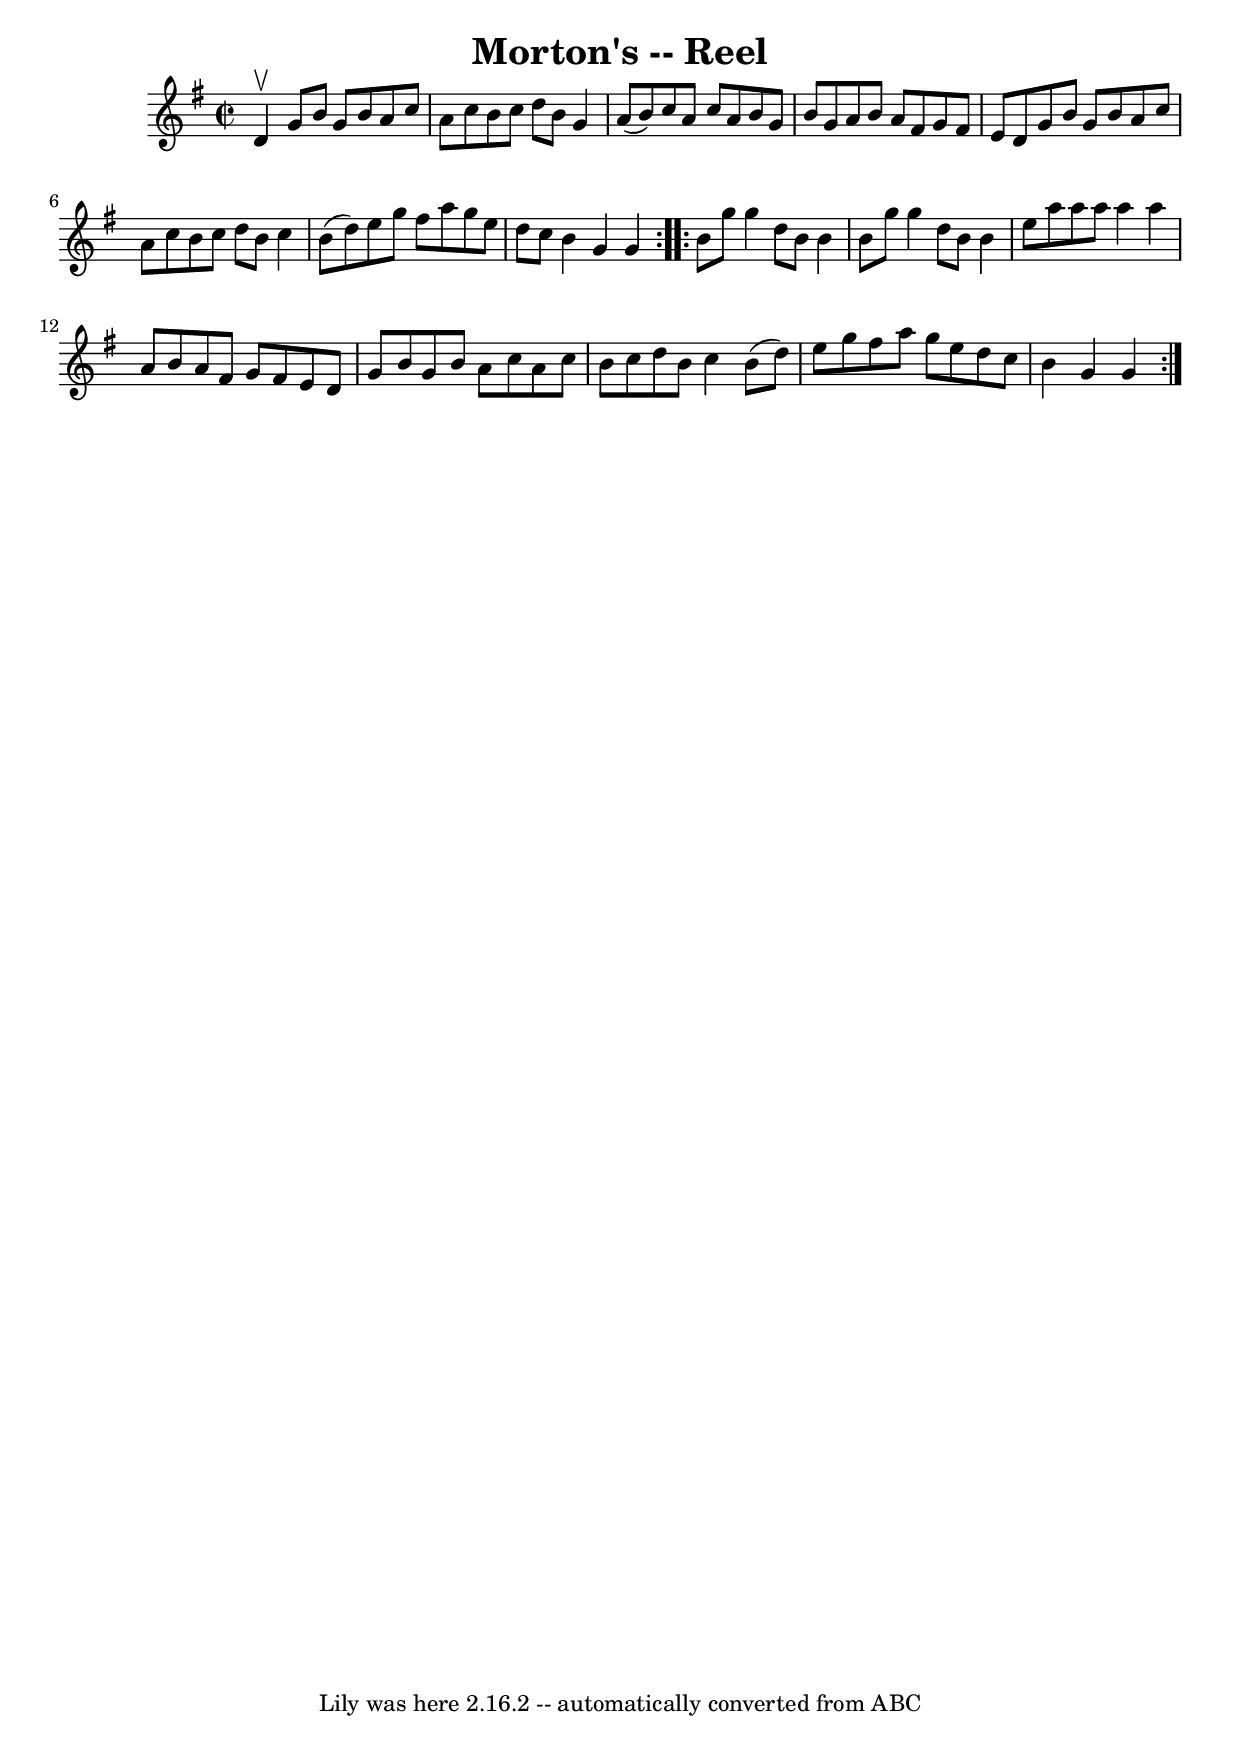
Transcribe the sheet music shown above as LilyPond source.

\version "2.16.2"
\include "Mammoth.ily"
\header {
  %% book = "Ryan's Mammoth Collection"
  crossRefNumber = "1"
  footnotes = ""
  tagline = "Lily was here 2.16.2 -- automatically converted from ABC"
  title = "Morton's -- Reel"

}
voicedefault =  {



  \repeat volta 2 {

    \override Staff.TimeSignature #'style = #'C
    \time 2/2 
    \key g \major
 d'4^\upbow |
    g'8 b'8 g'8 b'8    
    a'8 c''8 a'8 c''8  |
    b'8 c''8 d''8 b'8 g'4 a'8 
    (b'8) |
    c''8 a'8 c''8 a'8 b'8 g'8 b'8 g'8  
    |
    a'8 b'8 a'8 fis'8 g'8 fis'8 e'8 d'8  |
    
    g'8 b'8 g'8 b'8 a'8 c''8 a'8 c''8  |
    b'8    
    c''8 d''8 b'8 c''4 b'8 (d''8) |
    e''8 g''8    
    fis''8 a''8 g''8 e''8 d''8 c''8  |
    b'4 g'4 g'4  

  } 
  \repeat volta 2 {
    b'8 g''8 g''4 d''8 b'8 b'4  |
    
    b'8 g''8 g''4 d''8 b'8 b'4  |
    e''8 a''8 a''8    
    a''8 a''4 a''4  |
    a'8 b'8 a'8 fis'8 g'8 fis'8    
    e'8 d'8  |
    g'8 b'8 g'8 b'8 a'8 c''8 a'8 c''8 
    |
    b'8 c''8 d''8 b'8 c''4 b'8 (d''8) |
    
    e''8 g''8 fis''8 a''8 g''8 e''8 d''8 c''8  |
    b'4  
    g'4 g'4  
  }   

}

\score{
  <<

    \context Staff="default"
    {
      \voicedefault 
      
    }

  >>
  \layout {
    
  }
  \midi {
  }

}
